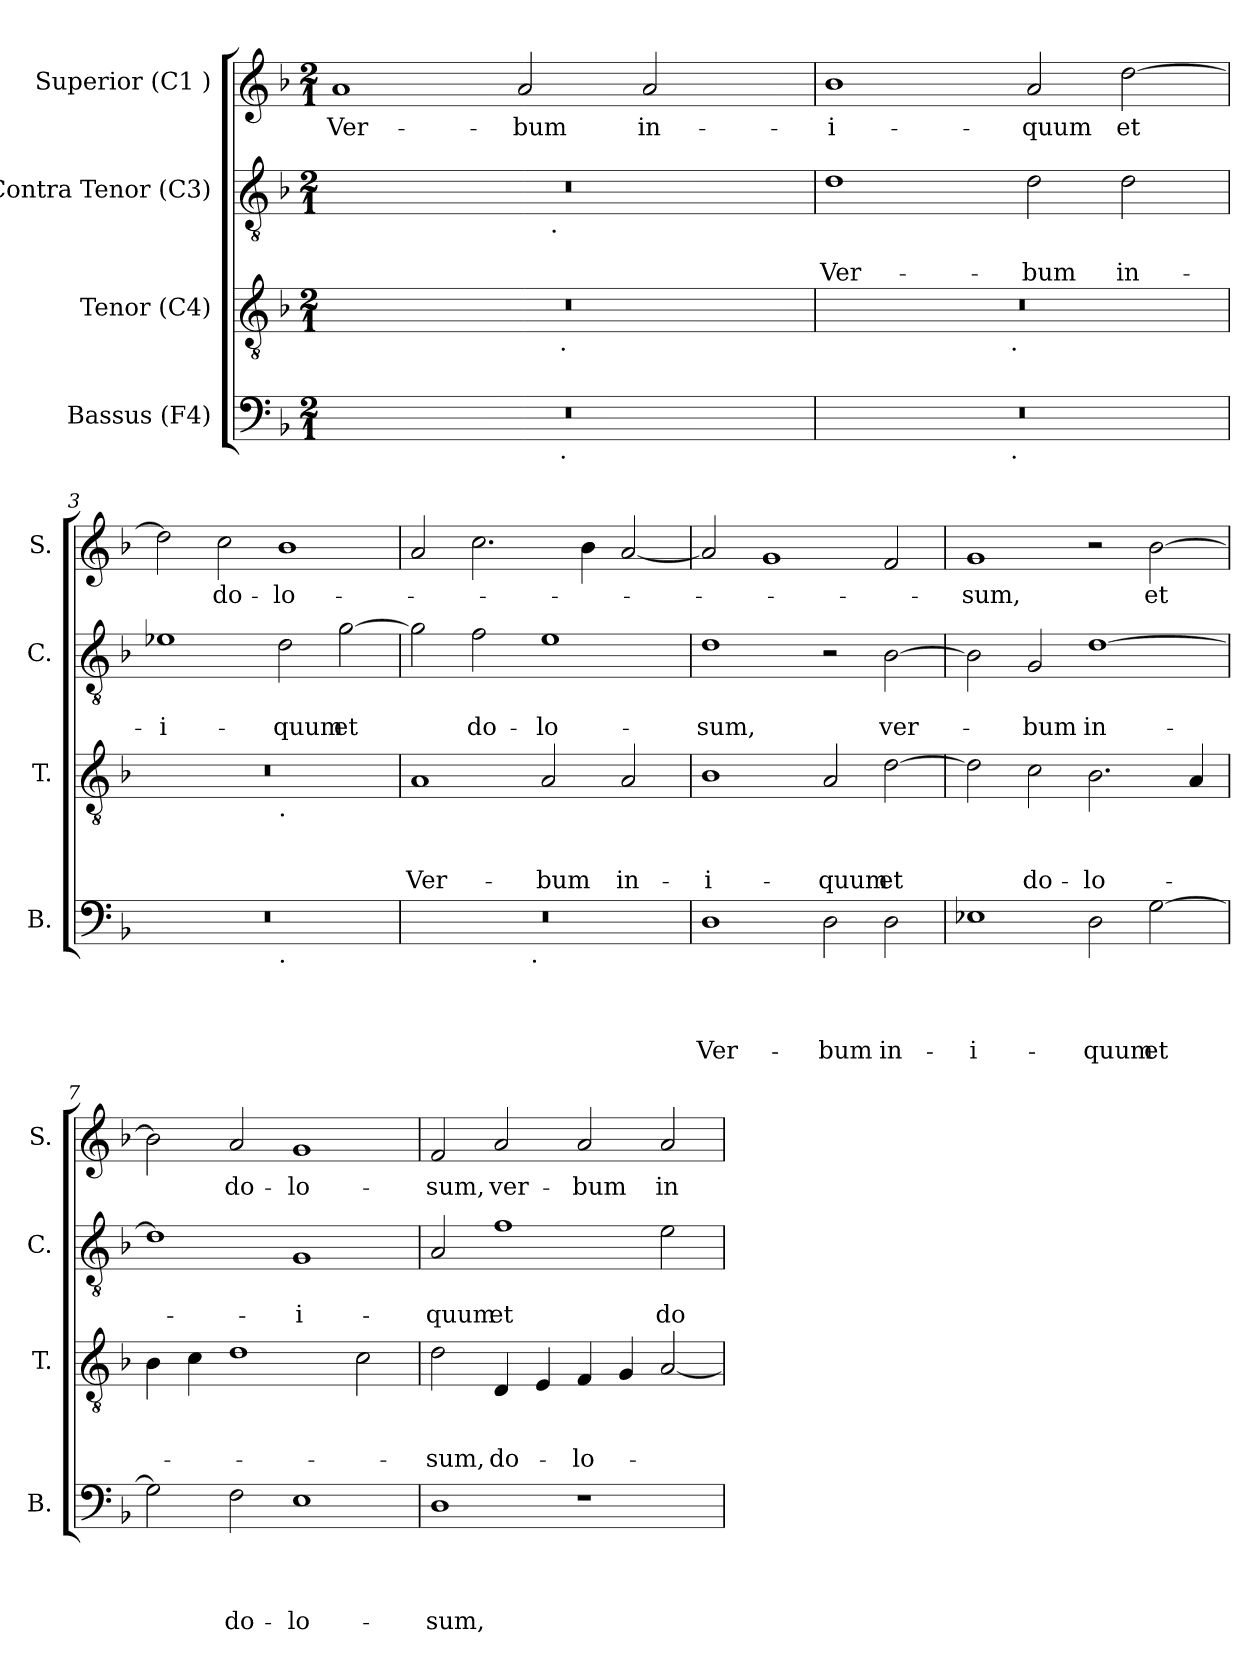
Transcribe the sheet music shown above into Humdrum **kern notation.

**kern	**text	**text	**text	**text	**kern	**text	**text	**text	**kern	**text	**text	**kern	**text
*part4	*part4	*part4	*part4	*part4	*part3	*part3	*part3	*part3	*part2	*part2	*part2	*part1	*part1
*staff4	*staff4	*staff4	*staff4	*staff4	*staff3	*staff3	*staff3	*staff3	*staff2	*staff2	*staff2	*staff1	*staff1
*I"Bassus (F4)	*	*	*	*	*I"Tenor (C4)	*	*	*	*I"Contra Tenor (C3)	*	*	*I"Superior (C1 )	*
*I'B.	*	*	*	*	*I'T.	*	*	*	*I'C.	*	*	*I'S.	*
*clefF4	*	*	*	*	*clefGv2	*	*	*	*clefGv2	*	*	*clefG2	*
*k[b-]	*	*	*	*	*k[b-]	*	*	*	*k[b-]	*	*	*k[b-]	*
*F:	*	*	*	*	*F:	*	*	*	*F:	*	*	*F:	*
*M2/1	*	*	*	*	*M2/1	*	*	*	*M2/1	*	*	*M2/1	*
=1	=1	=1	=1	=1	=1	=1	=1	=1	=1	=1	=1	=1	=1
!	!	!	!	!	!	!	!	!	!	!	!	!	!LO:LY:b
*^	*	*	*	*	*^	*	*	*	*^	*	*	*	*
0r	1ryy	.	.	.	.	0r	1ryy	.	.	.	0r	3%2ryy	.	.	1a	Ver-
.	.	.	.	.	.	.	.	.	.	.	.	3ryy	.	.	.	.
!	!	!	!	!	!	!	!	!	!	!	!	!	!	!	!	!LO:LY:b
.	16.ryy	.	.	.	.	.	16.ryy	.	.	.	.	12ryy	.	.	2a/	-bum
!	!	!	!	!	!	!	!	!	!	!	!	!LO:TX:b:t=.	!	!	!	!
.	.	.	.	.	.	.	.	.	.	.	.	3%2ryy	.	.	.	.
!	!	!	!	!	!	!	!LO:TX:b:t=.	!	!	!	!	!	!	!	!	!
!	!LO:TX:b:t=.	!	!	!	!	!	!	!	!	!	!	!	!	!	!	!
.	2ryy	.	.	.	.	.	2ryy	.	.	.	.	.	.	.	.	.
!	!	!	!	!	!	!	!	!	!	!	!	!	!	!	!	!LO:LY:b
.	.	.	.	.	.	.	.	.	.	.	.	.	.	.	2a/	in-
.	4ryy	.	.	.	.	.	4ryy	.	.	.	.	.	.	.	.	.
.	.	.	.	.	.	.	.	.	.	.	.	6.ryy	.	.	.	.
.	8ryy	.	.	.	.	.	8ryy	.	.	.	.	.	.	.	.	.
.	32ryy	.	.	.	.	.	32ryy	.	.	.	.	.	.	.	.	.
=2	=2	=2	=2	=2	=2	=2	=2	=2	=2	=2	=2	=2	=2	=2	=2	=2
!	!	!	!	!	!	!	!	!	!	!	!	!	!	!LO:LY:b	!	!LO:LY:b:rj
*	*	*	*	*	*	*	*	*	*	*	*v	*v	*	*	*	*
0r	2ryy	.	.	.	.	0r	2ryy	.	.	.	1d	.	Ver-	1b-	-i-
.	4...ryy	.	.	.	.	.	4...ryy	.	.	.	.	.	.	.	.
!	!	!	!	!	!	!	!LO:TX:b:t=.	!	!	!	!	!	!	!	!
!	!LO:TX:b:t=.	!	!	!	!	!	!	!	!	!	!	!	!	!	!
.	1ryy	.	.	.	.	.	1ryy	.	.	.	.	.	.	.	.
!	!	!	!	!	!	!	!	!	!	!	!	!	!LO:LY:b	!	!LO:LY:b
.	.	.	.	.	.	.	.	.	.	.	2d\	.	-bum	2a/	-quum
!	!	!	!	!	!	!	!	!	!	!	!	!	!LO:LY:b	!	!LO:LY:b
.	.	.	.	.	.	.	.	.	.	.	2d\	.	in-	[>2dd\	et
.	32ryy	.	.	.	.	.	32ryy	.	.	.	.	.	.	.	.
=3	=3	=3	=3	=3	=3	=3	=3	=3	=3	=3	=3	=3	=3	=3	=3
!	!	!	!	!	!	!	!	!	!	!	!	!	!LO:LY:b:rj	!	!
0r	1ryy	.	.	.	.	0r	1ryy	.	.	.	1e-X	.	-i-	2dd\]	.
!	!	!	!	!	!	!	!	!	!	!	!	!	!	!	!LO:LY:b
.	.	.	.	.	.	.	.	.	.	.	.	.	.	2cc\	do-
!	!	!	!	!	!	!	!LO:TX:b:t=.	!	!	!	!	!	!	!	!
!	!LO:TX:b:t=.	!	!	!	!	!	!	!	!	!	!	!	!	!	!
!	!	!	!	!	!	!	!	!	!	!	!	!	!LO:LY:b	!	!LO:LY:b
.	1ryy	.	.	.	.	.	1ryy	.	.	.	2d\	.	-quum	1b-	-lo-
!	!	!	!	!	!	!	!	!	!	!	!	!	!LO:LY:b	!	!
.	.	.	.	.	.	.	.	.	.	.	[>2g\	.	et	.	.
=4	=4	=4	=4	=4	=4	=4	=4	=4	=4	=4	=4	=4	=4	=4	=4
!	!	!	!	!	!	!	!	!	!	!LO:LY:b	!	!	!	!	!
*	*	*	*	*	*	*v	*v	*	*	*	*	*	*	*	*
0r	2ryy	.	.	.	.	1A	.	.	Ver-	2g\]	.	.	2a/	.
!	!	!	!	!	!	!	!	!	!	!	!	!LO:LY:b	!	!
.	4...ryy	.	.	.	.	.	.	.	.	2f\	.	do-	2.cc\	.
!	!LO:TX:b:t=.	!	!	!	!	!	!	!	!	!	!	!	!	!
.	1ryy	.	.	.	.	.	.	.	.	.	.	.	.	.
!	!	!	!	!	!	!	!	!	!LO:LY:b	!	!	!LO:LY:b	!	!
.	.	.	.	.	.	2A/	.	.	-bum	1e	.	-lo-	.	.
.	.	.	.	.	.	.	.	.	.	.	.	.	4b-\	.
!	!	!	!	!	!	!	!	!	!LO:LY:b	!	!	!	!	!
.	.	.	.	.	.	2A/	.	.	in-	.	.	.	[<2a/	.
.	32ryy	.	.	.	.	.	.	.	.	.	.	.	.	.
!!LO:LB:g=z
=5	=5	=5	=5	=5	=5	=5	=5	=5	=5	=5	=5	=5	=5	=5
!	!	!	!	!	!LO:LY:b	!	!	!	!LO:LY:b:rj	!	!	!LO:LY:b	!	!
*v	*v	*	*	*	*	*	*	*	*	*	*	*	*	*
1D	.	.	.	Ver-	1B-	.	.	-i-	1d	.	-sum,	2a/]	.
.	.	.	.	.	.	.	.	.	.	.	.	1g	.
!	!	!	!	!LO:LY:b	!	!	!	!LO:LY:b	!	!	!	!	!
2D\	.	.	.	-bum	2A/	.	.	-quum	2r	.	.	.	.
!	!	!	!	!LO:LY:b	!	!	!	!LO:LY:b	!	!	!LO:LY:b	!	!
2D\	.	.	.	in-	[>2d\	.	.	et	[>2B-\	.	ver-	2f/	.
=6	=6	=6	=6	=6	=6	=6	=6	=6	=6	=6	=6	=6	=6
!	!	!	!	!LO:LY:b:rj	!	!	!	!	!	!	!	!	!LO:LY:b
1E-	.	.	.	-i-	2d\]	.	.	.	2B-\]	.	.	1g	-sum,
!	!	!	!	!	!	!	!	!LO:LY:b	!	!	!LO:LY:b	!	!
.	.	.	.	.	2c\	.	.	do-	2G/	.	-bum	.	.
!	!	!	!	!LO:LY:b	!	!	!	!LO:LY:b	!	!	!LO:LY:b	!	!
2D\	.	.	.	-quum	2.B-\	.	.	-lo-	[>1d	.	in-	2r	.
!	!	!	!	!LO:LY:b	!	!	!	!	!	!	!	!	!LO:LY:b
[>2G\	.	.	.	et	.	.	.	.	.	.	.	[>2b-\	et
.	.	.	.	.	4A/	.	.	.	.	.	.	.	.
=7	=7	=7	=7	=7	=7	=7	=7	=7	=7	=7	=7	=7	=7
2G\]	.	.	.	.	4B-\	.	.	.	1d]	.	.	2b-\]	.
.	.	.	.	.	4c\	.	.	.	.	.	.	.	.
!	!	!	!	!LO:LY:b	!	!	!	!	!	!	!	!	!LO:LY:b
2F\	.	.	.	do-	1d	.	.	.	.	.	.	2a/	do-
!	!	!	!	!LO:LY:b	!	!	!	!	!	!	!LO:LY:b:rj	!	!LO:LY:b
1E	.	.	.	-lo-	.	.	.	.	1G	.	-i-	1g	-lo-
.	.	.	.	.	2c\	.	.	.	.	.	.	.	.
=8	=8	=8	=8	=8	=8	=8	=8	=8	=8	=8	=8	=8	=8
!	!	!	!	!LO:LY:b	!	!	!	!LO:LY:b	!	!	!LO:LY:b	!	!LO:LY:b
1D	.	.	.	-sum,	2d\	.	.	-sum,	2A/	.	-quum	2f/	-sum,
!	!	!	!	!	!	!	!	!LO:LY:b	!	!	!LO:LY:b	!	!LO:LY:b
.	.	.	.	.	4D/	.	.	do-	1f	.	et	2a/	ver-
.	.	.	.	.	4E/	.	.	.	.	.	.	.	.
!	!	!	!	!	!	!	!	!LO:LY:b	!	!	!	!	!LO:LY:b
1r	.	.	.	.	4F/	.	.	-lo-	.	.	.	2a/	-bum
.	.	.	.	.	4G/	.	.	.	.	.	.	.	.
!	!	!	!	!	!	!	!	!	!	!	!LO:LY:b	!	!LO:LY:b
.	.	.	.	.	[<2A/	.	.	.	2e\	.	do-	2a/	in-
=	=	=	=	=	=	=	=	=	=	=	=	=	=
*-	*-	*-	*-	*-	*-	*-	*-	*-	*-	*-	*-	*-	*-
